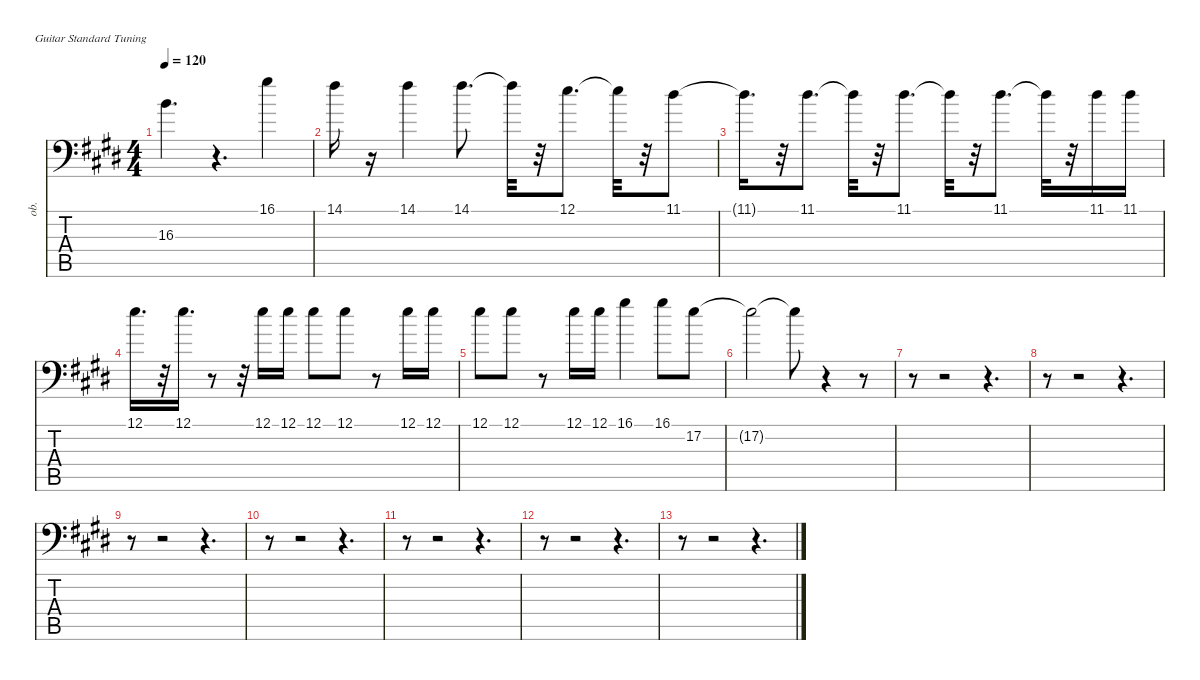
\defaultSystemsLayout 4
\hideDynamics
\bracketExtendMode nobrackets
\track ("Vocal" "ob.") {instrument oboe}
\staff {score tabs}
\tuning (E4 B3 G3 D3 A2 E2)
\ts (4 4)
\tempo 120
\clef f4
\ks e
16.3{t acc forcenatural}.4{d dy f beam Down} r.4{d beam Down} 16.1{acc #}.4{beam Down} |
14.1{acc #}.16{beam Down} r.16{beam Down} 14.1{acc #}.4{beam Down} 14.1{acc #}.8{d beam Down} 14.1{t acc #}.32{beam Down} r.32{beam Down} 12.1{acc forcenatural}.8{d beam Down} 12.1{t acc forcenatural}.32{beam Down} r.32{beam Down} 11.1{acc #}.8{beam Down} |
11.1{t acc #}.16{d beam Down} r.32{beam Down} 11.1{acc #}.8{d beam Down} 11.1{t acc #}.32{beam Down} r.32{beam Down} 11.1{acc #}.8{d dy mf beam Down} 11.1{t acc #}.32{dy f beam Down} r.32{beam Down} 11.1{acc #}.8{d dy mf beam Down} 11.1{t acc #}.32{dy f beam Down} r.32{beam Down} 11.1{acc #}.16{beam Down} 11.1{acc #}.16{beam Down} |
12.1{acc forcenatural}.16{d beam Down} r.32{beam Down} 12.1{acc forcenatural}.16{d beam Down} r.8{beam Down} r.32{beam Down} 12.1{acc forcenatural}.16{beam Down} 12.1{acc forcenatural}.16{beam Down} 12.1{acc forcenatural}.8{beam Down} 12.1{acc forcenatural}.8{beam Down} r.8{beam Down} 12.1{acc forcenatural}.16{beam Down} 12.1{acc forcenatural}.16{dy mf beam Down} |
12.1{acc forcenatural}.8{dy f beam Down} 12.1{acc forcenatural}.8{beam Down} r.8{beam Down} 12.1{acc forcenatural}.16{beam Down} 12.1{acc forcenatural}.16{beam Down} 16.1{acc #}.4{beam Down} 16.1{acc #}.8{beam Down} 17.2{acc forcenatural}.8{beam Down} |
17.2{t acc forcenatural}.2{beam Down} 17.2{t acc forcenatural}.8{beam Down} r.4{beam Down} r.8{beam Down} |
r.8{beam Down} r.2{beam Down} r.4{d beam Down} |
r.8{beam Down} r.2{beam Down} r.4{d beam Down} |
r.8{beam Down} r.2{beam Down} r.4{d beam Down} |
r.8{beam Down} r.2{beam Down} r.4{d beam Down} |
r.8{beam Down} r.2{beam Down} r.4{d beam Down} |
r.8{beam Down} r.2{beam Down} r.4{d beam Down} |
r.8{beam Down} r.2{beam Down} r.4{d beam Down}
